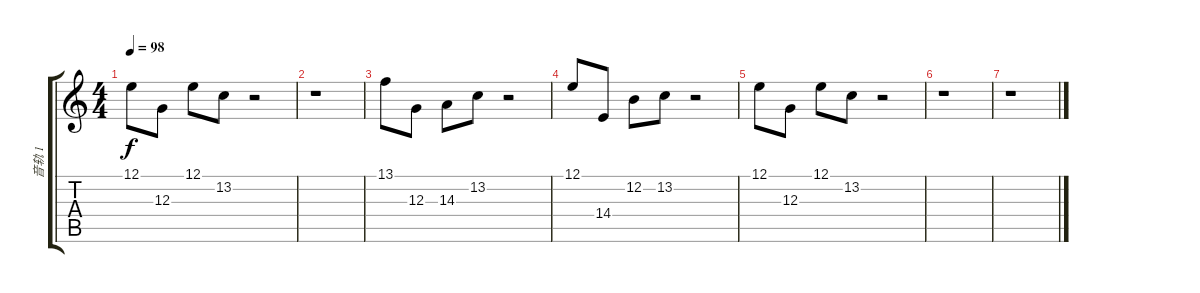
\track ("音轨 1" "音轨 1") {instrument brightacousticpiano}
\staff {score tabs}
\tuning (E4 B3 G3 D3 A2 E2) {hide}
\ts (4 4)
\tempo 98
\clef g2
\ks c
12.1.8{dy f} 12.3.8 12.1.8 13.2.8 r.2 |
r.1 |
13.1.8 12.3.8 14.3.8 13.2.8 r.2 |
12.1.8 14.4.8 12.2.8 13.2.8 r.2 |
12.1.8 12.3.8 12.1.8 13.2.8 r.2 |
r.1 |
r.1
